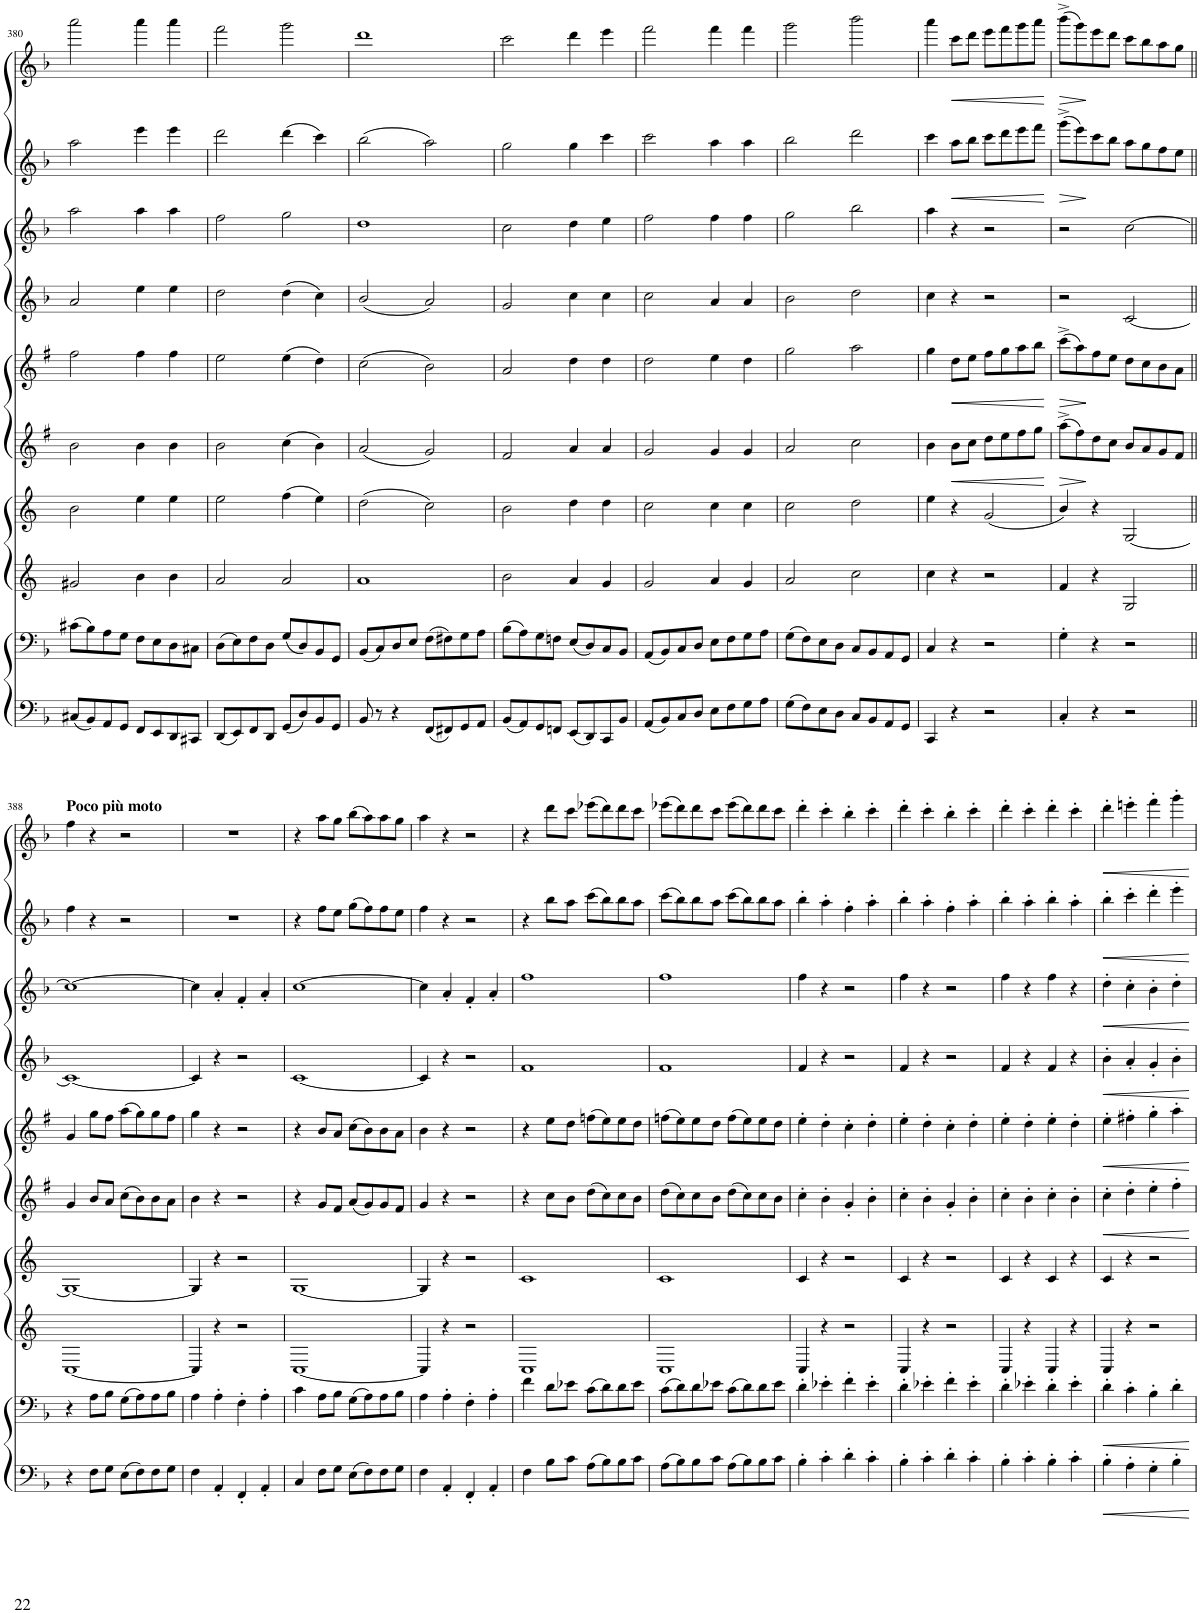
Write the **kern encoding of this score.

**kern	**dynam	**kern	**dynam	**kern	**kern	**kern	**dynam	**kern	**dynam	**kern	**dynam	**kern	**dynam	**kern	**dynam	**kern	**dynam
*part10	*part10	*part9	*part9	*part8	*part7	*part6	*part6	*part5	*part5	*part4	*part4	*part3	*part3	*part2	*part2	*part1	*part1
*staff10	*staff10	*staff9	*staff9	*staff8	*staff7	*staff6	*staff6	*staff5	*staff5	*staff4	*staff4	*staff3	*staff3	*staff2	*staff2	*staff1	*staff1
*I"Bassoon 2	*	*I"Bassoon 1	*	*I"Horn 2 in F	*I"Horn 1 in F	*I"Clarinet 2 in Bb	*	*I"Clarinet 1 in Bb	*	*I"Oboe 2	*	*I"Oboe 1	*	*I"Flute 2	*	*I"Flute 1	*
*I'Bsn	*	*I'Bsn	*	*I'Hn	*I'Hn	*I'Cl	*	*I'Cl	*	*I'Ob	*	*I'Ob	*	*I'Fl	*	*I'Fl	*
!!LO:PB:g=z
*clefF4	*	*clefF4	*	*clefG2	*clefG2	*clefG2	*	*clefG2	*	*clefG2	*	*clefG2	*	*clefG2	*	*clefG2	*
*	*	*	*	*Trd4c7	*Trd4c7	*Trd1c2	*	*Trd1c2	*	*	*	*	*	*	*	*	*
*k[b-]	*	*k[b-]	*	*k[]	*k[]	*k[f#]	*	*k[f#]	*	*k[b-]	*	*k[b-]	*	*k[b-]	*	*k[b-]	*
*M4/4	*	*M4/4	*	*M4/4	*M4/4	*M4/4	*	*M4/4	*	*M4/4	*	*M4/4	*	*M4/4	*	*M4/4	*
*met(c)	*	*met(c)	*	*met(c)	*met(c)	*met(c)	*	*met(c)	*	*met(c)	*	*met(c)	*	*met(c)	*	*met(c)	*
=380	=380	=380	=380	=380	=380	=380	=380	=380	=380	=380	=380	=380	=380	=380	=380	=380	=380
(8C#X/L	.	(8c#X\L	.	2g#X/	2b\	2b\	.	2ff#\	.	2a/	.	2aa\	.	2aa\	.	2aaa\	.
8BB-/)	.	8B-\)	.	.	.	.	.	.	.	.	.	.	.	.	.	.	.
8AA/	.	8A\	.	.	.	.	.	.	.	.	.	.	.	.	.	.	.
8GG/J	.	8G\J	.	.	.	.	.	.	.	.	.	.	.	.	.	.	.
8FF/L	.	8F\L	.	4b\	4ee\	4b\	.	4ff#\	.	4ee\	.	4aa\	.	4eee\	.	4aaa\	.
8EE/	.	8E\	.	.	.	.	.	.	.	.	.	.	.	.	.	.	.
8DD/	.	8D\	.	4b\	4ee\	4b\	.	4ff#\	.	4ee\	.	4aa\	.	4eee\	.	4aaa\	.
8CC#X/J	.	8C#X\J	.	.	.	.	.	.	.	.	.	.	.	.	.	.	.
=381	=381	=381	=381	=381	=381	=381	=381	=381	=381	=381	=381	=381	=381	=381	=381	=381	=381
(8DD/L	.	(8D\L	.	2a/	2ee\	2b\	.	2ee\	.	2dd\	.	2ff\	.	2ddd\	.	2fff\	.
8EE/)	.	8E\)	.	.	.	.	.	.	.	.	.	.	.	.	.	.	.
8FF/	.	8F\	.	.	.	.	.	.	.	.	.	.	.	.	.	.	.
8DD/J	.	8D\J	.	.	.	.	.	.	.	.	.	.	.	.	.	.	.
(8GG/L	.	(8G/L	.	2a/	(4ff\	(4cc\	.	(4ee\	.	(4dd\	.	2gg\	.	(4ddd\	.	2ggg\	.
8D/)	.	8D/)	.	.	.	.	.	.	.	.	.	.	.	.	.	.	.
8BB-/	.	8BB-/	.	.	4ee\)	4b\)	.	4dd\)	.	4cc\)	.	.	.	4ccc\)	.	.	.
8GG/J	.	8GG/J	.	.	.	.	.	.	.	.	.	.	.	.	.	.	.
=382	=382	=382	=382	=382	=382	=382	=382	=382	=382	=382	=382	=382	=382	=382	=382	=382	=382
8BB-/	.	(8BB-/L	.	1a	(2dd\	(2a/	.	(2cc\	.	(2b-/	.	1dd	.	(2bb-\	.	1ddd	.
8r	.	8C/)	.	.	.	.	.	.	.	.	.	.	.	.	.	.	.
4r	.	8D/	.	.	.	.	.	.	.	.	.	.	.	.	.	.	.
.	.	8E/J	.	.	.	.	.	.	.	.	.	.	.	.	.	.	.
(8FF/L	.	(8F\L	.	.	2cc\)	2g/)	.	2b\)	.	2a/)	.	.	.	2aa\)	.	.	.
8FF#X/)	.	8F#X\)	.	.	.	.	.	.	.	.	.	.	.	.	.	.	.
8GG/	.	8G\	.	.	.	.	.	.	.	.	.	.	.	.	.	.	.
8AA/J	.	8A\J	.	.	.	.	.	.	.	.	.	.	.	.	.	.	.
=383	=383	=383	=383	=383	=383	=383	=383	=383	=383	=383	=383	=383	=383	=383	=383	=383	=383
(8BB-/L	.	(8B-\L	.	2b\	2b\	2f#/	.	2a/	.	2g/	.	2cc\	.	2gg\	.	2ccc\	.
8AA/)	.	8A\)	.	.	.	.	.	.	.	.	.	.	.	.	.	.	.
8GG/	.	8G\	.	.	.	.	.	.	.	.	.	.	.	.	.	.	.
8FFn/J	.	8Fn\J	.	.	.	.	.	.	.	.	.	.	.	.	.	.	.
(8EE/L	.	(8E/L	.	4a/	4dd\	4a/	.	4dd\	.	4cc\	.	4dd\	.	4gg\	.	4ddd\	.
8DD/)	.	8D/)	.	.	.	.	.	.	.	.	.	.	.	.	.	.	.
8CC/	.	8C/	.	4g/	4dd\	4a/	.	4dd\	.	4cc\	.	4ee\	.	4ccc\	.	4eee\	.
8BB-/J	.	8BB-/J	.	.	.	.	.	.	.	.	.	.	.	.	.	.	.
=384	=384	=384	=384	=384	=384	=384	=384	=384	=384	=384	=384	=384	=384	=384	=384	=384	=384
(8AA/L	.	(8AA/L	.	2g/	2cc\	2g/	.	2dd\	.	2cc\	.	2ff\	.	2ccc\	.	2fff\	.
8BB-/)	.	8BB-/)	.	.	.	.	.	.	.	.	.	.	.	.	.	.	.
8C/	.	8C/	.	.	.	.	.	.	.	.	.	.	.	.	.	.	.
8D/J	.	8D/J	.	.	.	.	.	.	.	.	.	.	.	.	.	.	.
8E\L	.	8E\L	.	4a/	4cc\	4g/	.	4ee\	.	4a/	.	4ff\	.	4aa\	.	4fff\	.
8F\	.	8F\	.	.	.	.	.	.	.	.	.	.	.	.	.	.	.
8G\	.	8G\	.	4g/	4cc\	4g/	.	4dd\	.	4a/	.	4ff\	.	4aa\	.	4fff\	.
8A\J	.	8A\J	.	.	.	.	.	.	.	.	.	.	.	.	.	.	.
=385	=385	=385	=385	=385	=385	=385	=385	=385	=385	=385	=385	=385	=385	=385	=385	=385	=385
(8G\L	.	(8G\L	.	2a/	2cc\	2a/	.	2gg\	.	2b-\	.	2gg\	.	2bb-\	.	2ggg\	.
8F\)	.	8F\)	.	.	.	.	.	.	.	.	.	.	.	.	.	.	.
8E\	.	8E\	.	.	.	.	.	.	.	.	.	.	.	.	.	.	.
8D\J	.	8D\J	.	.	.	.	.	.	.	.	.	.	.	.	.	.	.
8C/L	.	8C/L	.	2cc\	2dd\	2cc\	.	2aa\	.	2dd\	.	2bb-\	.	2ddd\	.	2bbb-\	.
8BB-/	.	8BB-/	.	.	.	.	.	.	.	.	.	.	.	.	.	.	.
8AA/	.	8AA/	.	.	.	.	.	.	.	.	.	.	.	.	.	.	.
8GG/J	.	8GG/J	.	.	.	.	.	.	.	.	.	.	.	.	.	.	.
=386	=386	=386	=386	=386	=386	=386	=386	=386	=386	=386	=386	=386	=386	=386	=386	=386	=386
4CC/	.	4C/	.	4cc\	4ee\	4b\	.	4gg\	.	4cc\	.	4aa\	.	4ccc\	.	4aaa\	.
!	!	!	!	!	!	!	!LO:HP:b	!	!LO:HP:b	!	!	!	!	!	!LO:HP:b	!	!LO:HP:b
4r	.	4r	.	4r	4r	8b\L	<	8dd\L	<	4r	.	4r	.	8aa\L	<	8ccc\L	<
.	.	.	.	.	.	8cc\J	.	8ee\J	.	.	.	.	.	8bb-\J	.	8ddd\J	.
2r	.	2r	.	2r	(2g/	8dd\L	.	8ff#\L	.	2r	.	2r	.	8ccc\L	.	8eee\L	.
.	.	.	.	.	.	8ee\	.	8gg\	.	.	.	.	.	8ddd\	.	8fff\	.
.	.	.	.	.	.	8ff#\	.	8aa\	.	.	.	.	.	8eee\	.	8ggg\	.
.	.	.	.	.	.	8gg\J	.	8bb\J	.	.	.	.	.	8fff\J	.	8aaa\J	.
.	.	.	.	.	.	.	[	.	[	.	.	.	.	.	[	.	[
=387	=387	=387	=387	=387	=387	=387	=387	=387	=387	=387	=387	=387	=387	=387	=387	=387	=387
!	!	!	!	!	!	!	!LO:HP:b	!	!LO:HP:b	!	!	!	!	!	!LO:HP:b	!	!LO:HP:b
4C'/	.	4G'\	.	4f/	4b/)	(8aa^\L	>	(8ccc^\L	>	2r	.	2r	.	(8ggg^\L	>	(8bbb-^\L	>
.	.	.	.	.	.	8ff#\)	.	8aa\)	.	.	.	.	.	8eee\)	.	8ggg\)	.
4r	.	4r	.	4r	4r	8dd\	]	8ff#\	]	.	.	.	.	8ccc\	]	8eee\	]
.	.	.	.	.	.	8cc\J	.	8ee\J	.	.	.	.	.	8bb-\J	.	8ddd\J	.
2r	.	2r	.	2G/	[2G/	8b/L	.	8dd\L	.	[2c/	.	[2cc\	.	8aa\L	.	8ccc\L	.
.	.	.	.	.	.	8a/	.	8cc\	.	.	.	.	.	8gg\	.	8bb-\	.
.	.	.	.	.	.	8g/	.	8b\	.	.	.	.	.	8ff\	.	8aa\	.
.	.	.	.	.	.	8f#/J	.	8a\J	.	.	.	.	.	8ee\J	.	8gg\J	.
!!LO:LB:g=z
=388||	=388||	=388||	=388||	=388||	=388||	=388||	=388||	=388||	=388||	=388||	=388||	=388||	=388||	=388||	=388||	=388||	=388||
!	!	!	!	!	!	!	!	!	!	!	!	!	!	!	!	!LO:TX:a:B:t=Poco più moto	!
4r	.	4r	.	[1C	1G_	4g/	.	4g/	.	1c_	.	1cc_	.	4ff\	.	4ff\	.
8F\L	.	8A\L	.	.	.	8b/L	.	8gg\L	.	.	.	.	.	4r	.	4r	.
8G\J	.	8B-\J	.	.	.	8a/J	.	8ff#\J	.	.	.	.	.	.	.	.	.
(8E\L	.	(8G\L	.	.	.	(8cc\L	.	(8aa\L	.	.	.	.	.	2r	.	2r	.
8F\)	.	8A\)	.	.	.	8b\)	.	8gg\)	.	.	.	.	.	.	.	.	.
8F\	.	8A\	.	.	.	8b\	.	8gg\	.	.	.	.	.	.	.	.	.
8G\J	.	8B-\J	.	.	.	8a\J	.	8ff#\J	.	.	.	.	.	.	.	.	.
=389	=389	=389	=389	=389	=389	=389	=389	=389	=389	=389	=389	=389	=389	=389	=389	=389	=389
4F\	.	4A\	.	4C/]	4G/]	4b\	.	4gg\	.	4c/]	.	4cc\]	.	1r	.	1r	.
4AA'/	.	4A'\	.	4r	4r	4r	.	4r	.	4r	.	4a'/	.	.	.	.	.
4FF'/	.	4F'\	.	2r	2r	2r	.	2r	.	2r	.	4f'/	.	.	.	.	.
4AA'/	.	4A'\	.	.	.	.	.	.	.	.	.	4a'/	.	.	.	.	.
=390	=390	=390	=390	=390	=390	=390	=390	=390	=390	=390	=390	=390	=390	=390	=390	=390	=390
4C/	.	4c\	.	[1C	[1G	4r	.	4r	.	[1c	.	[1cc	.	4r	.	4r	.
8F\L	.	8A\L	.	.	.	8g/L	.	8b/L	.	.	.	.	.	8ff\L	.	8aa\L	.
8G\J	.	8B-\J	.	.	.	8f#/J	.	8a/J	.	.	.	.	.	8ee\J	.	8gg\J	.
(8E\L	.	(8G\L	.	.	.	(8a/L	.	(8cc\L	.	.	.	.	.	(8gg\L	.	(8bb-\L	.
8F\)	.	8A\)	.	.	.	8g/)	.	8b\)	.	.	.	.	.	8ff\)	.	8aa\)	.
8F\	.	8A\	.	.	.	8g/	.	8b\	.	.	.	.	.	8ff\	.	8aa\	.
8G\J	.	8B-\J	.	.	.	8f#/J	.	8a\J	.	.	.	.	.	8ee\J	.	8gg\J	.
=391	=391	=391	=391	=391	=391	=391	=391	=391	=391	=391	=391	=391	=391	=391	=391	=391	=391
4F\	.	4A\	.	4C/]	4G/]	4g/	.	4b\	.	4c/]	.	4cc\]	.	4ff\	.	4aa\	.
4AA'/	.	4A'\	.	4r	4r	4r	.	4r	.	4r	.	4a'/	.	4r	.	4r	.
4FF'/	.	4F'\	.	2r	2r	2r	.	2r	.	2r	.	4f'/	.	2r	.	2r	.
4AA'/	.	4A'\	.	.	.	.	.	.	.	.	.	4a'/	.	.	.	.	.
=392	=392	=392	=392	=392	=392	=392	=392	=392	=392	=392	=392	=392	=392	=392	=392	=392	=392
4F\	.	4f\	.	1C	1c	4r	.	4r	.	1f	.	1ff	.	4r	.	4r	.
8B-\L	.	8d\L	.	.	.	8cc\L	.	8ee\L	.	.	.	.	.	8bb-\L	.	8ddd\L	.
8c\J	.	8e-X\J	.	.	.	8b\J	.	8dd\J	.	.	.	.	.	8aa\J	.	8ccc\J	.
(8A\L	.	(8c\L	.	.	.	(8dd\L	.	(8ffn\L	.	.	.	.	.	(8ccc\L	.	(8eee-X\L	.
8B-\)	.	8d\)	.	.	.	8cc\)	.	8ee\)	.	.	.	.	.	8bb-\)	.	8ddd\)	.
8B-\	.	8d\	.	.	.	8cc\	.	8ee\	.	.	.	.	.	8bb-\	.	8ddd\	.
8c\J	.	8e-\J	.	.	.	8b\J	.	8dd\J	.	.	.	.	.	8aa\J	.	8ccc\J	.
=393	=393	=393	=393	=393	=393	=393	=393	=393	=393	=393	=393	=393	=393	=393	=393	=393	=393
(8A\L	.	(8c\L	.	1C	1c	(8dd\L	.	(8ffn\L	.	1f	.	1ff	.	(8ccc\L	.	(8eee-X\L	.
8B-\)	.	8d\)	.	.	.	8cc\)	.	8ee\)	.	.	.	.	.	8bb-\)	.	8ddd\)	.
8B-\	.	8d\	.	.	.	8cc\	.	8ee\	.	.	.	.	.	8bb-\	.	8ddd\	.
8c\J	.	8e-X\J	.	.	.	8b\J	.	8dd\J	.	.	.	.	.	8aa\J	.	8ccc\J	.
(8A\L	.	(8c\L	.	.	.	(8dd\L	.	(8ff\L	.	.	.	.	.	(8ccc\L	.	(8eee-\L	.
8B-\)	.	8d\)	.	.	.	8cc\)	.	8ee\)	.	.	.	.	.	8bb-\)	.	8ddd\)	.
8B-\	.	8d\	.	.	.	8cc\	.	8ee\	.	.	.	.	.	8bb-\	.	8ddd\	.
8c\J	.	8e-\J	.	.	.	8b\J	.	8dd\J	.	.	.	.	.	8aa\J	.	8ccc\J	.
=394	=394	=394	=394	=394	=394	=394	=394	=394	=394	=394	=394	=394	=394	=394	=394	=394	=394
4B-'\	.	4d'\	.	4C/	4c/	4cc'\	.	4ee'\	.	4f/	.	4ff\	.	4bb-'\	.	4ddd'\	.
4c'\	.	4e-X'\	.	4r	4r	4b'\	.	4dd'\	.	4r	.	4r	.	4aa'\	.	4ccc'\	.
4d'\	.	4f'\	.	2r	2r	4g'/	.	4cc'\	.	2r	.	2r	.	4ff'\	.	4bb-'\	.
4c'\	.	4e-'\	.	.	.	4b'\	.	4dd'\	.	.	.	.	.	4aa'\	.	4ccc'\	.
=395	=395	=395	=395	=395	=395	=395	=395	=395	=395	=395	=395	=395	=395	=395	=395	=395	=395
4B-'\	.	4d'\	.	4C/	4c/	4cc'\	.	4ee'\	.	4f/	.	4ff\	.	4bb-'\	.	4ddd'\	.
4c'\	.	4e-X'\	.	4r	4r	4b'\	.	4dd'\	.	4r	.	4r	.	4aa'\	.	4ccc'\	.
4d'\	.	4f'\	.	2r	2r	4g'/	.	4cc'\	.	2r	.	2r	.	4ff'\	.	4bb-'\	.
4c'\	.	4e-'\	.	.	.	4b'\	.	4dd'\	.	.	.	.	.	4aa'\	.	4ccc'\	.
=396	=396	=396	=396	=396	=396	=396	=396	=396	=396	=396	=396	=396	=396	=396	=396	=396	=396
4B-'\	.	4d'\	.	4C/	4c/	4cc'\	.	4ee'\	.	4f/	.	4ff\	.	4bb-'\	.	4ddd'\	.
4c'\	.	4e-X'\	.	4r	4r	4b'\	.	4dd'\	.	4r	.	4r	.	4aa'\	.	4ccc'\	.
4B-'\	.	4d'\	.	4C/	4c/	4cc'\	.	4ee'\	.	4f/	.	4ff\	.	4bb-'\	.	4ddd'\	.
4c'\	.	4e-'\	.	4r	4r	4b'\	.	4dd'\	.	4r	.	4r	.	4aa'\	.	4ccc'\	.
=397	=397	=397	=397	=397	=397	=397	=397	=397	=397	=397	=397	=397	=397	=397	=397	=397	=397
!	!LO:HP:b	!	!LO:HP:b	!	!	!	!LO:HP:b	!	!LO:HP:b	!	!LO:HP:b	!	!LO:HP:b	!	!LO:HP:b	!	!LO:HP:b
4B-'\	<	4d'\	<	4C/	4c/	4cc'\	<	4ee'\	<	4b-'\	<	4dd'\	<	4bb-'\	<	4ddd'\	<
4A'\	.	4c'\	.	4r	4r	4dd'\	.	4ff#X'\	.	4a'/	.	4cc'\	.	4ccc'\	.	4eeen'\	.
4G'\	.	4B-'\	.	2r	2r	4ee'\	.	4gg'\	.	4g'/	.	4b-'\	.	4ddd'\	.	4fff'\	.
4B-'\	.	4d'\	.	.	.	4ff#'\	.	4aa'\	.	4b-'\	.	4dd'\	.	4eee'\	.	4ggg'\	.
.	[	.	[	.	.	.	[	.	[	.	[	.	[	.	[	.	[
=	=	=	=	=	=	=	=	=	=	=	=	=	=	=	=	=	=
*-	*-	*-	*-	*-	*-	*-	*-	*-	*-	*-	*-	*-	*-	*-	*-	*-	*-
